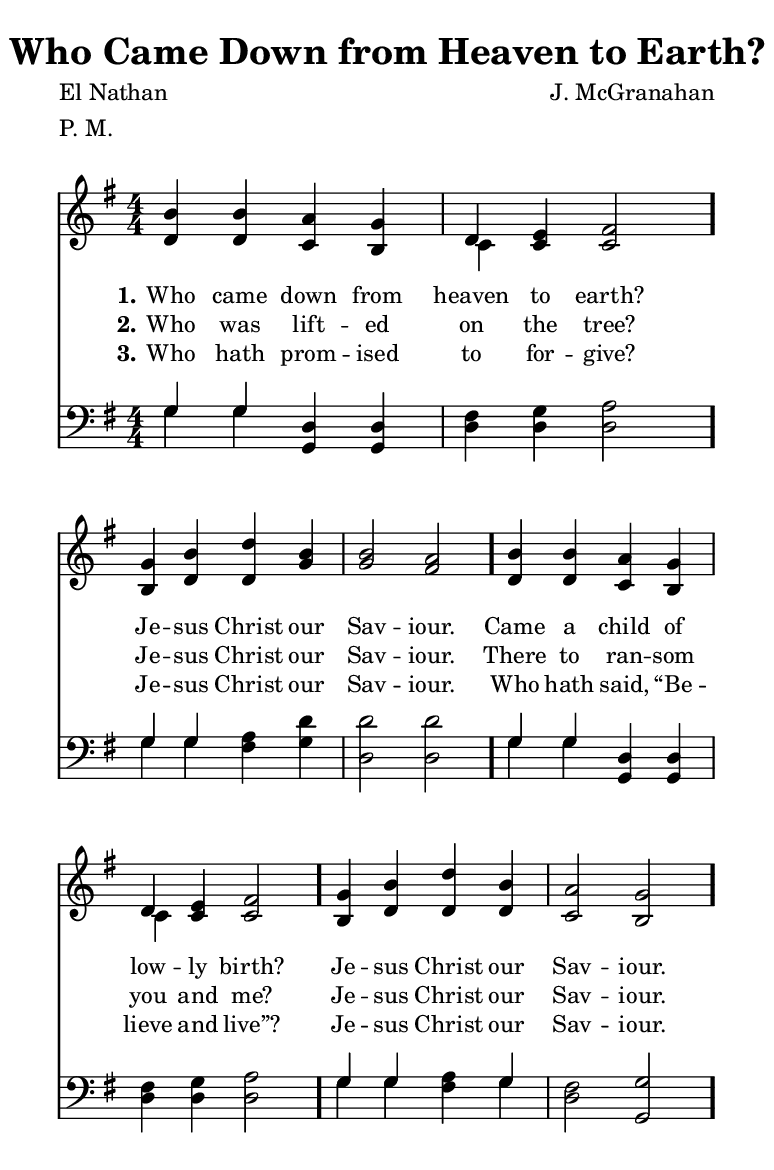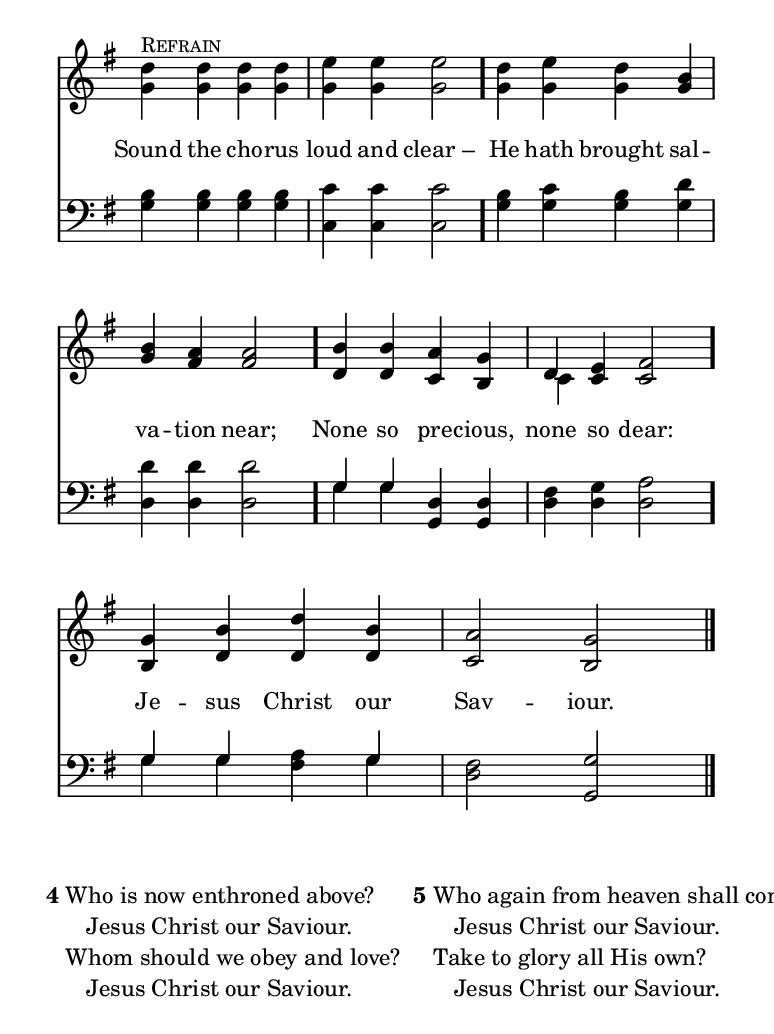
\include "common/global.ily"
\paper {
  \include "common/paper.ily"
  system-count = #(cond (is-eogsized 4) (#t #f))
}

\header{
  %children
  hymnnumber = "368"
  title = "Who Came Down from Heaven to Earth?"
  tunename = ""
  meter = "P. M."
  poet = "El Nathan"
  composer = "J. McGranahan"
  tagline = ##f
}

global = {
  \include "common/overrides.ily"
  \override Staff.TimeSignature.style = #'numbered
  \time 4/4
  \override Score.MetronomeMark.transparent = ##t % hide all fermata changes too
  \tempo 4=100
  \key g \major
  \autoBeamOff
}

notesSoprano = {
\global
\relative c'' {

  b4 b a g | d e fis2 |
  g4 b d b | b2 a |
  b4 b a g | d e fis2 |
  g4 b d b | a2 g |

  d'4^\markup { \small \caps "Refrain" } d d d | e e e2 |
  d4 e d b | b a a2 |
  b4 b a g | d e fis2 |
  g4 b d b | a2 g |

  \bar "|."

}
}

notesAlto = {
\global
\relative e' {

  d4 d c b | c c c2 |
  b4 d d g | g2 fis |
  d4 d c b | c c c2 |
  b4 d d d | c2 b |

  g'4 g g g | g g g2 |
  g4 g g g | g fis fis2 |
  d4 d c b | c c c2 |
  b4 d d d | c2 b |

}
}

notesTenor = {
\global
\relative a {

  g4 g d d | fis g a2 |
  g4 g a d | d2 d |
  g,4 g d d | fis g a2 |
  g4 g a g | fis2 g |

  b4 b b b | c c c2 |
  b4 c b d | d d d2 |
  g,4 g d d | fis g a2 |
  g4 g a g | fis2 g |

}
}

notesBass = {
\global
\relative f {

  g4 g g, g | d' d d2 |
  g4 g fis g | d2 d |
  g4 g g, g | d' d d2 |
  g4 g fis g | d2 g, |

  g'4 g g g | c, c c2 |
  g'4 g g g | d d d2 |
  g4 g g, g | d' d d2 |
  g4 g fis g | d2 g, |

}
}

Refrain = \lyricmode {

Sound the cho -- rus loud and clear_– \bar "."
He hath brought sal -- va -- tion near; \bar "."
None so pre -- cious, none so dear: \bar "."
Je -- sus Christ our Sav -- iour. \bar "."

}

wordsA = \lyricmode {
\set stanza = "1."

Who came down from heaven to earth? \bar "."
Je -- sus Christ our Sav -- iour. \bar "."
Came a child of low -- ly birth? \bar "."
Je -- sus Christ our Sav -- iour. \bar "."

}

wordsB = \lyricmode {
\set stanza = "2."

Who was lift -- ed on the tree?
Je -- sus Christ our Sav -- iour.
There to ran -- som you and me?
Je -- sus Christ our Sav -- iour.

\Refrain

}

wordsC = \lyricmode {
\set stanza = "3."

Who hath prom -- ised to for -- give? % original has "promed"
Je -- sus Christ our Sav -- iour.
Who hath said, “Be -- lieve and live”?
Je -- sus Christ our Sav -- iour.

}

wordsD = \markuplist {

\line { Who is now enthroned above? }
\line { { \hspace #2 } Jesus Christ our Saviour. }
\line { Whom should we obey and love? }
\line { { \hspace #2 } Jesus Christ our Saviour. }

}

wordsE = \markuplist {

\line { Who again from heaven shall come? }
\line { { \hspace #2 } Jesus Christ our Saviour. }
\line { Take to glory all His own? }
\line { { \hspace #2 } Jesus Christ our Saviour. }

}

\score {
  \context ChoirStaff <<
    \context Staff = upper <<
      \set Staff.autoBeaming = ##f
      \set ChoirStaff.systemStartDelimiter = #'SystemStartBar
      \set ChoirStaff.printPartCombineTexts = ##f
      \partcombine #'(2 . 9) \notesSoprano \notesAlto
      \context NullVoice = sopranos { \voiceOne << \notesSoprano >> }
      \context Lyrics = one   \lyricsto sopranos \wordsA
      \context Lyrics = two   \lyricsto sopranos \wordsB
      \context Lyrics = three \lyricsto sopranos \wordsC
    >>
    \context Staff = men <<
      \set Staff.autoBeaming = ##f
      \clef bass
      \set ChoirStaff.printPartCombineTexts = ##f
      \partcombine #'(2 . 9) \notesTenor \notesBass
    >>
  >>
  \layout {
    \include "common/layout.ily"
  }
  \midi{
    \include "common/midi.ily"
  }
}

\markup { \fill-line {
  \hspace #0.1
  \line{ \bold 4 \column { \wordsD } }
  \hspace #0.1
  \line{ \bold 5 \column { \wordsE } }
  \hspace #0.1
} }

\version "2.19.49"  % necessary for upgrading to future LilyPond versions.

% vi:set et ts=2 sw=2 ai nocindent syntax=lilypond:
